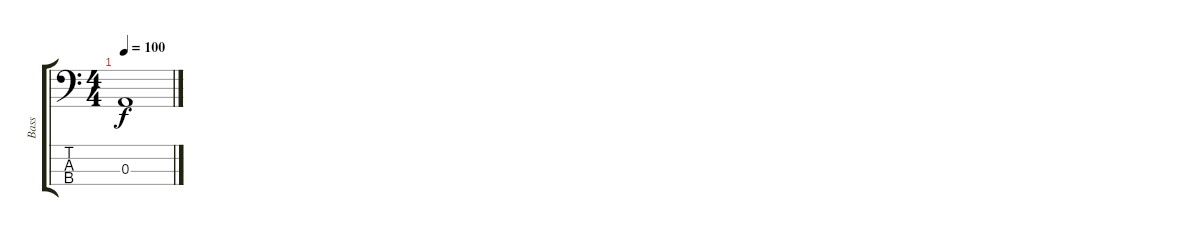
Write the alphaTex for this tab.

\track ("Bass" "Bass") {instrument electricbassfinger}
\staff {score tabs}
\tuning (G2 D2 A1 E1) {hide}
\ts (4 4)
\tempo 100
\clef f4
\ks c
0.3.1{dy f}
